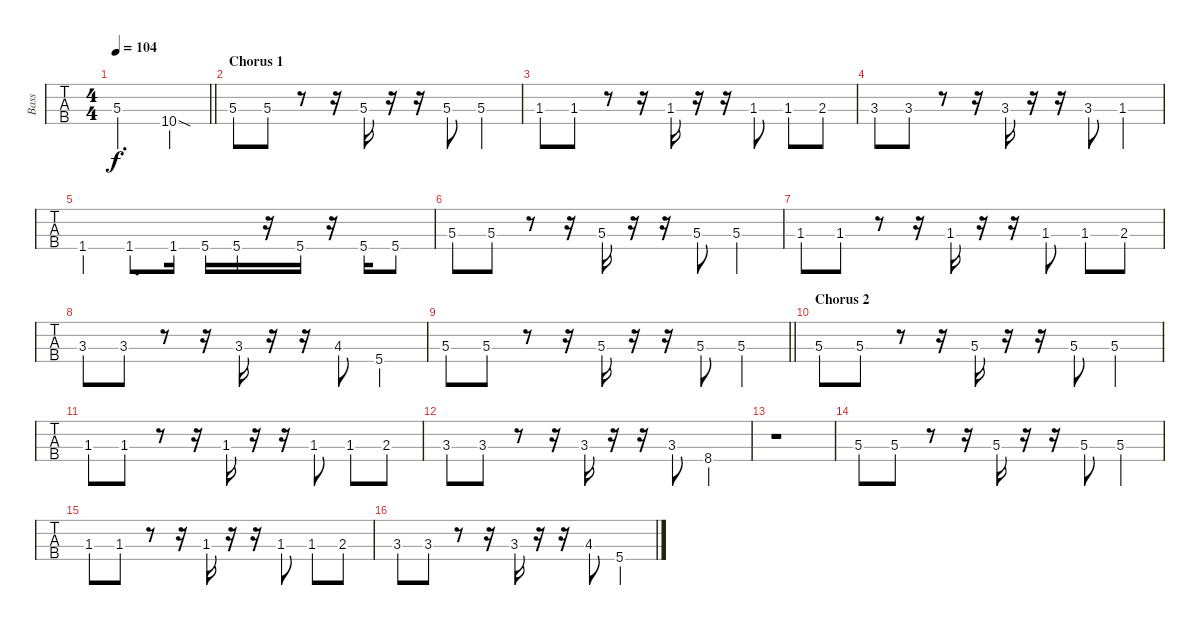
\track ("Bass" "Bass") {instrument electricbassfinger}
\staff {tabs}
\tuning (G2 D2 A1 D1) {hide}
\ts (4 4)
\tempo 104
\clef f4
\barLineRight lightlight
\ks dminor
5.3.2{d dy f} 10.4{sod}.4 |
\section ("" "Chorus 1")
5.3.8 5.3.8 r.8 r.16 5.3.16 r.16 r.16 5.3.8 5.3.4 |
1.3.8 1.3.8 r.8 r.16 1.3.16 r.16 r.16 1.3.8 1.3.8 2.3.8 |
3.3.8 3.3.8 r.8 r.16 3.3.16 r.16 r.16 3.3.8 1.3.4 |
1.4.4 1.4.8{d} 1.4.16 5.4.16 5.4.16 r.16 5.4.16 r.16 5.4.16 5.4.8 |
5.3.8 5.3.8 r.8 r.16 5.3.16 r.16 r.16 5.3.8 5.3.4 |
1.3.8 1.3.8 r.8 r.16 1.3.16 r.16 r.16 1.3.8 1.3.8 2.3.8 |
3.3.8 3.3.8 r.8 r.16 3.3.16 r.16 r.16 4.3.8 5.4.4 |
\barLineRight lightlight
5.3.8 5.3.8 r.8 r.16 5.3.16 r.16 r.16 5.3.8 5.3.4 |
\section ("" "Chorus 2")
5.3.8 5.3.8 r.8 r.16 5.3.16 r.16 r.16 5.3.8 5.3.4 |
1.3.8 1.3.8 r.8 r.16 1.3.16 r.16 r.16 1.3.8 1.3.8 2.3.8 |
3.3.8 3.3.8 r.8 r.16 3.3.16 r.16 r.16 3.3.8 8.4.4 |
r.1 |
5.3.8 5.3.8 r.8 r.16 5.3.16 r.16 r.16 5.3.8 5.3.4 |
1.3.8 1.3.8 r.8 r.16 1.3.16 r.16 r.16 1.3.8 1.3.8 2.3.8 |
3.3.8 3.3.8 r.8 r.16 3.3.16 r.16 r.16 4.3.8 5.4.4
